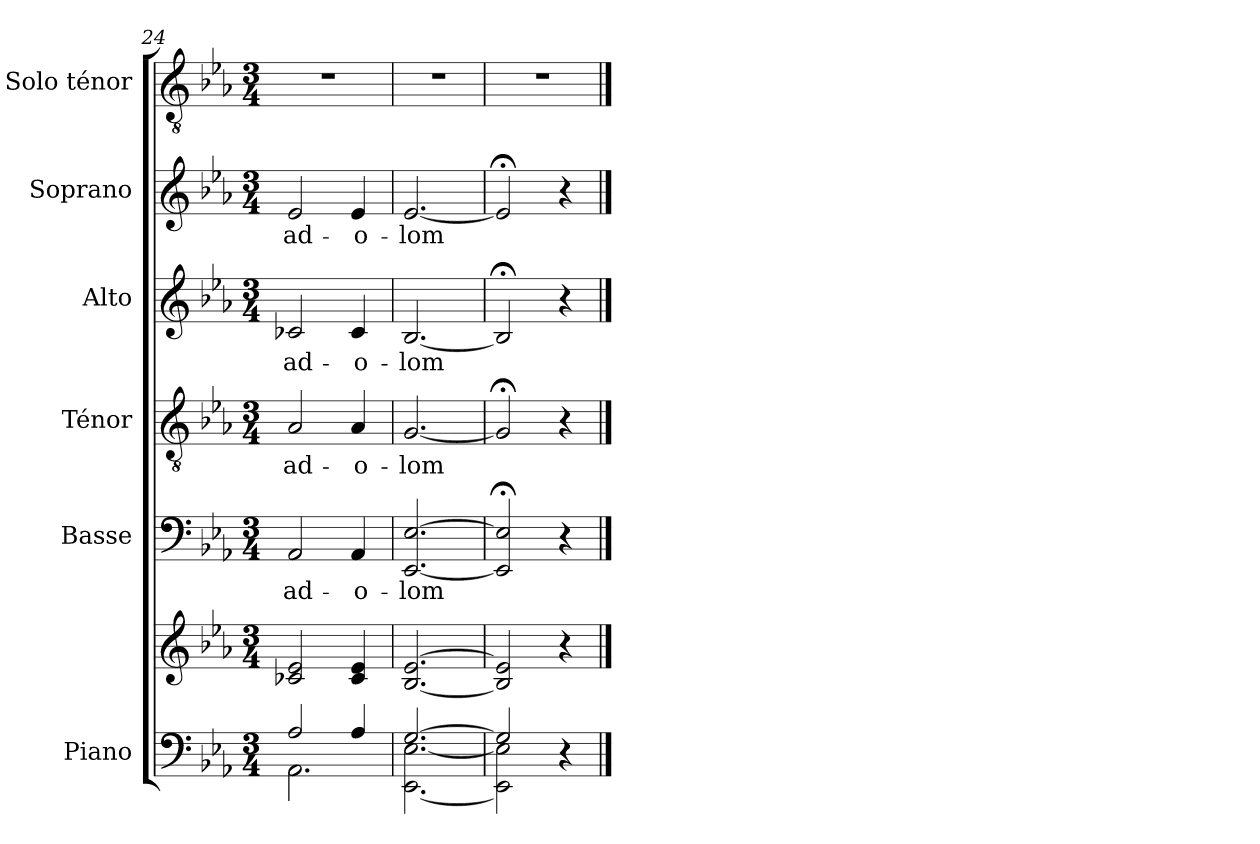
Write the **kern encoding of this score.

**kern	**kern	**kern	**text	**kern	**text	**kern	**text	**kern	**text	**kern
*part6	*part6	*part5	*part5	*part4	*part4	*part3	*part3	*part2	*part2	*part1
*staff7	*staff6	*staff5	*staff5	*staff4	*staff4	*staff3	*staff3	*staff2	*staff2	*staff1
*I"Piano	*	*I"Basse	*	*I"Ténor	*	*I"Alto	*	*I"Soprano	*	*I"Solo ténor
*I'P.	*	*I'B.	*	*I'T.	*	*I'A.	*	*I'S.	*	*
*clefF4	*clefG2	*clefF4	*	*clefGv2	*	*clefG2	*	*clefG2	*	*clefGv2
*	*	*	*	*ITrd7c12	*	*	*	*	*	*ITrd7c12
*k[b-e-a-]	*k[b-e-a-]	*k[b-e-a-]	*	*k[b-e-a-]	*	*k[b-e-a-]	*	*k[b-e-a-]	*	*k[b-e-a-]
*E-:	*E-:	*E-:	*	*E-:	*	*E-:	*	*E-:	*	*E-:
*M3/4	*M3/4	*M3/4	*	*M3/4	*	*M3/4	*	*M3/4	*	*M3/4
=24	=24	=24	=24	=24	=24	=24	=24	=24	=24	=24
*^	*	*	*	*	*	*	*	*	*	*
!	!	!	!	!LO:LY:b:color=#000000	!	!	!	!	!	!	!
!	!	!	!	!	!	!LO:LY:b:color=#000000	!	!	!	!	!
!	!	!	!	!	!	!	!	!LO:LY:b:color=#000000	!	!	!
!	!	!	!	!	!	!	!	!	!	!LO:LY:b:color=#000000	!LO:N:vis=1
2A-i/	2.AA-i\	2c-Xi/ 2e-i	2AA-i/	-ad-	2AA-i/	-ad-	2c-Xi/	-ad-	2e-i/	-ad-	2.r
!	!	!	!	!LO:LY:b:color=#000000	!	!	!	!	!	!	!
!	!	!	!	!	!	!LO:LY:b:color=#000000	!	!	!	!	!
!	!	!	!	!	!	!	!	!LO:LY:b:color=#000000	!	!	!
!	!	!	!	!	!	!	!	!	!	!LO:LY:b:color=#000000	!
4A-i/	.	4c-i/ 4e-i	4AA-i/	-o-	4AA-i/	-o-	4c-i/	-o-	4e-i/	-o-	.
=25	=25	=25	=25	=25	=25	=25	=25	=25	=25	=25	=25
!	!	!	!	!LO:LY:b:color=#000000	!	!	!	!	!	!	!
!	!	!	!	!	!	!LO:LY:b:color=#000000	!	!	!	!	!
!	!	!	!	!	!	!	!	!LO:LY:b:color=#000000	!	!	!
!	!	!	!	!	!	!	!	!	!	!LO:LY:b:color=#000000	!LO:N:vis=1
[>2.Gi/	[<2.EE-i\ [<2.E-i	[<2.B-i/ [>2.e-i	[<2.EE-i/ [>2.E-i	-lom	[<2.GGi/	-lom	[<2.B-i/	-lom	[<2.e-i/	-lom	2.r
=26	=26	=26	=26	=26	=26	=26	=26	=26	=26	=26	=26
!	!	!	!	!	!	!	!	!	!	!	!LO:N:vis=1
2Gi/]	2EE-i\] 2E-i]	2B-i/] 2e-i]	2EE-i/]; 2E-i];	.	2GG;i/]	.	2B-;i/]	.	2e-;i/]	.	2.r
4r	4ryy	4r	4r	.	4r	.	4r	.	4r	.	.
*v	*v	*	*	*	*	*	*	*	*	*	*
==	==	==	==	==	==	==	==	==	==	==
*-	*-	*-	*-	*-	*-	*-	*-	*-	*-	*-
